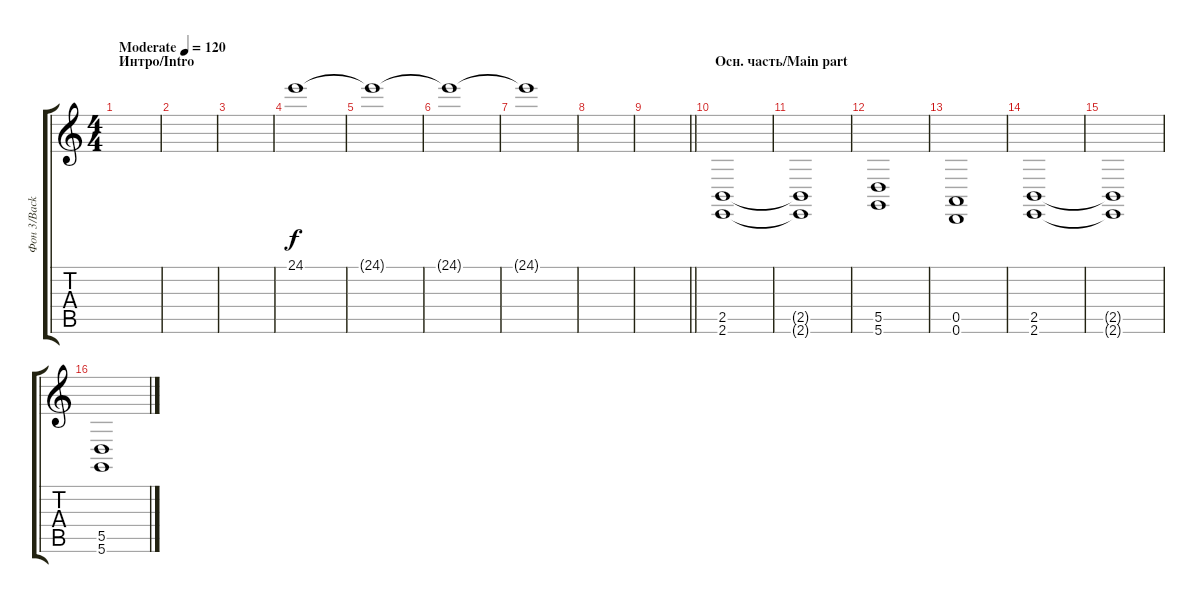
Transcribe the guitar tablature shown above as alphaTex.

\track ("Фон 3/Background 3" "Фон 3/Back") {instrument stringensemble1}
\staff {score tabs}
\tuning (E4 B3 G3 D3 A2 D2) {hide}
\ts (4 4)
\section ("" "Интро/Intro")
\tempo (120 "Moderate")
\clef g2
\ks c
|
|
|
24.1.1{volume 4} |
24.1{t}.1 |
24.1{t}.1 |
24.1{t}.1 |
|
\barLineRight lightlight
|
\section ("" "Осн. часть/Main part")
(2.5 2.6).1{volume 4} |
(2.5{t} 2.6{t}).1 |
(5.5 5.6).1 |
(0.5 0.6).1 |
(2.5 2.6).1 |
(2.5{t} 2.6{t}).1 |
(5.5 5.6).1
